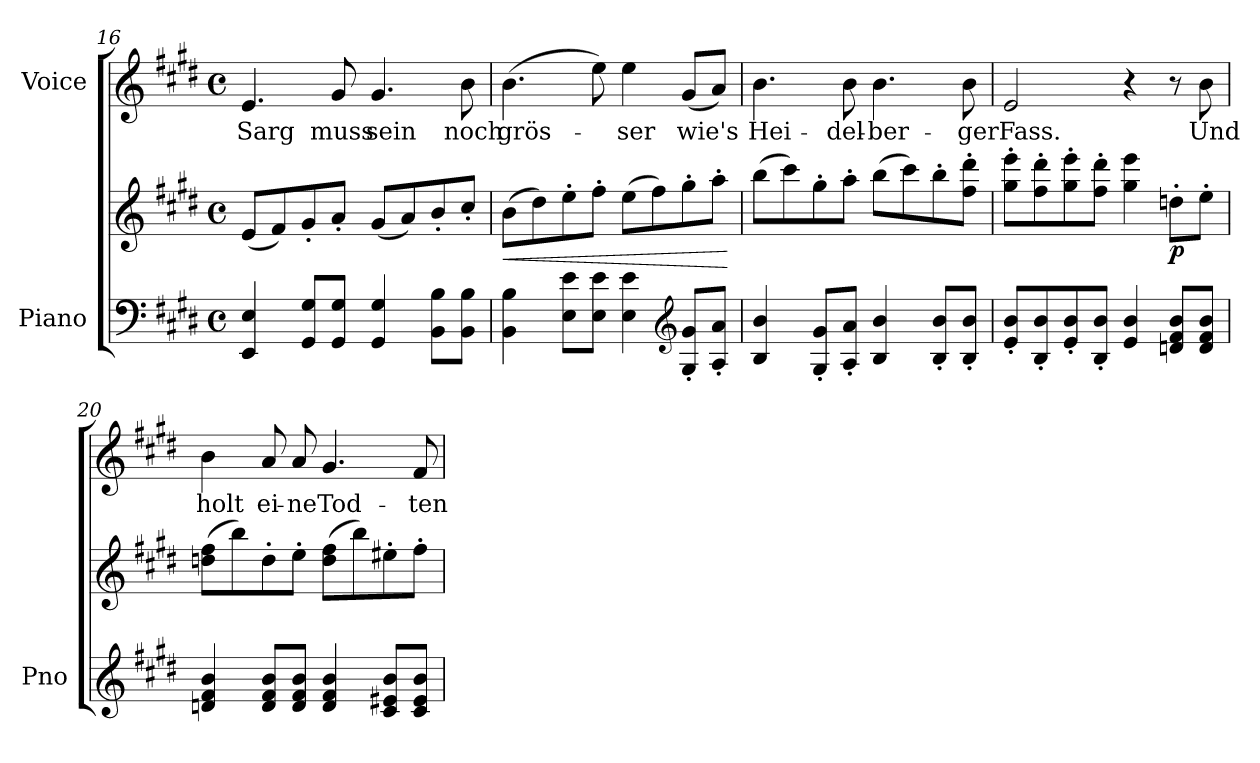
**kern	**kern	**dynam	**kern	**text
*part2	*part2	*part2	*part1	*part1
*staff3	*staff2	*staff2/3	*staff1	*staff1
*I"Piano	*	*	*I"Voice	*
*I'Pno	*	*	*	*
!!LO:LB:g=z
*clefF4	*clefG2	*	*clefG2	*
*k[f#c#g#d#]	*k[f#c#g#d#]	*	*k[f#c#g#d#]	*
*M4/4	*M4/4	*	*M4/4	*
*met(c)	*met(c)	*	*met(c)	*
=16	=16	=16	=16	=16
!	!	!	!	!LO:LY:b
4EE/ 4E/	(8e/L	.	4.e/	Sarg
.	8f#/)	.	.	.
8GG#/ 8G#/L	8g#'/	.	.	.
!	!	!	!	!LO:LY:b
8GG#/ 8G#/J	8a'/J	.	8g#/	muss
!	!	!	!	!LO:LY:b
4GG#/ 4G#/	(8g#/L	.	4.g#/	sein
.	8a/)	.	.	.
8BB\ 8B\L	8b'/	.	.	.
!	!	!	!	!LO:LY:b
8BB\ 8B\J	8cc#'/J	.	8b\	noch
=17	=17	=17	=17	=17
!	!	!LO:HP:b	!	!LO:LY:b
4BB\ 4B\	(8b\L	<	(4.b\	grös-
.	8dd#\)	.	.	.
8E\ 8e\L	8ee'\	.	.	.
8E\ 8e\J	8ff#'\J	.	8ee\)	.
!	!	!	!	!LO:LY:b
4E\ 4e\	(8ee\L	.	4ee\	-ser
.	8ff#\)	.	.	.
*clefG2	*	*	*	*
!	!	!	!	!LO:LY:b
8G#/' 8g#/'L	8gg#'\	.	(8g#/L	wie's
8A/' 8a/'J	8aa'\J	.	8a/J)	.
.	.	[	.	.
=18	=18	=18	=18	=18
!	!	!	!	!LO:LY:b
4B/ 4b/	(8bb\L	.	4.b\	Hei-
.	8ccc#\)	.	.	.
8G#/' 8g#/'L	8gg#'\	.	.	.
!	!	!	!	!LO:LY:b
8A/' 8a/'J	8aa'\J	.	8b\	-del-
!	!	!	!	!LO:LY:b
4B/ 4b/	(8bb\L	.	4.b\	-ber-
.	8ccc#\)	.	.	.
8B/' 8b/'L	8bb'\	.	.	.
!	!	!	!	!LO:LY:b
8B/' 8b/'J	8ff#\' 8ddd#\'J	.	8b\	-ger
=19	=19	=19	=19	=19
!	!	!	!	!LO:LY:b
8e/' 8b/'L	8gg#\' 8eee\'L	.	2e/	Fass.
8B/' 8b/'	8ff#\' 8ddd#\'	.	.	.
8e/' 8b/'	8gg#\' 8eee\'	.	.	.
8B/' 8b/'J	8ff#\' 8ddd#\'J	.	.	.
4e/ 4b/	4gg#\ 4eee\	.	4r	.
!	!	!LO:DY:b	!	!
8dn/ 8f#/ 8b/L	8ddn'\L	p	8r	.
!	!	!	!	!LO:LY:b
8d/ 8f#/ 8b/J	8ee'\J	.	8b\	Und
=20	=20	=20	=20	=20
!	!	!	!	!LO:LY:b
4dn/ 4f#/ 4b/	(8ddn\ 8ff#\L	.	4b\	holt
.	8bb\)	.	.	.
!	!	!	!	!LO:LY:b
8d/ 8f#/ 8b/L	8dd'\	.	8a/	ei-
!	!	!	!	!LO:LY:b
8d/ 8f#/ 8b/J	8ee'\J	.	8a/	-ne
!	!	!	!	!LO:LY:b
4d/ 4f#/ 4b/	(8dd\ 8ff#\L	.	4.g#/	Tod-
.	8bb\)	.	.	.
8c#/ 8e#X/ 8b/L	8ee#X'\	.	.	.
!	!	!	!	!LO:LY:b
8c#/ 8e#/ 8b/J	8ff#'\J	.	8f#/	-ten-
=	=	=	=	=
*-	*-	*-	*-	*-
